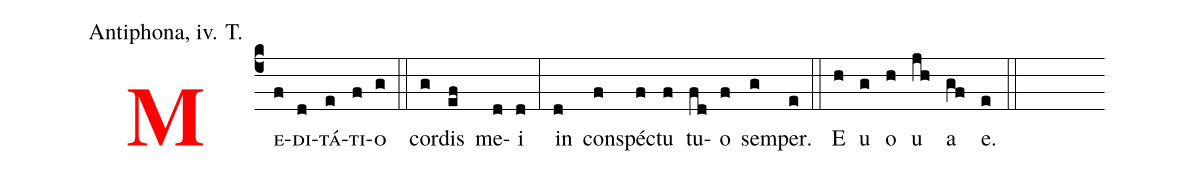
office-part: Antiphona, iv. T.;
%%
<v>\bf\textcolor{red}{M}</v><v>\sc{e}</v>(c4f)<v>\sc{di}</v>(d)<v>\sc{tá}</v>(e)<v>\sc{ti}</v>(f)<v>\sc{o}</v>(g) (::)
cor(g)dis(ef) me(d)i(d) (:) in(d) con(f)spéc(f)tu(f) tu(fd)o(f) sem(g)per.(e)
(::) E(h) u(g) o(h) u(jh) a(gf) e.(e) (::)
